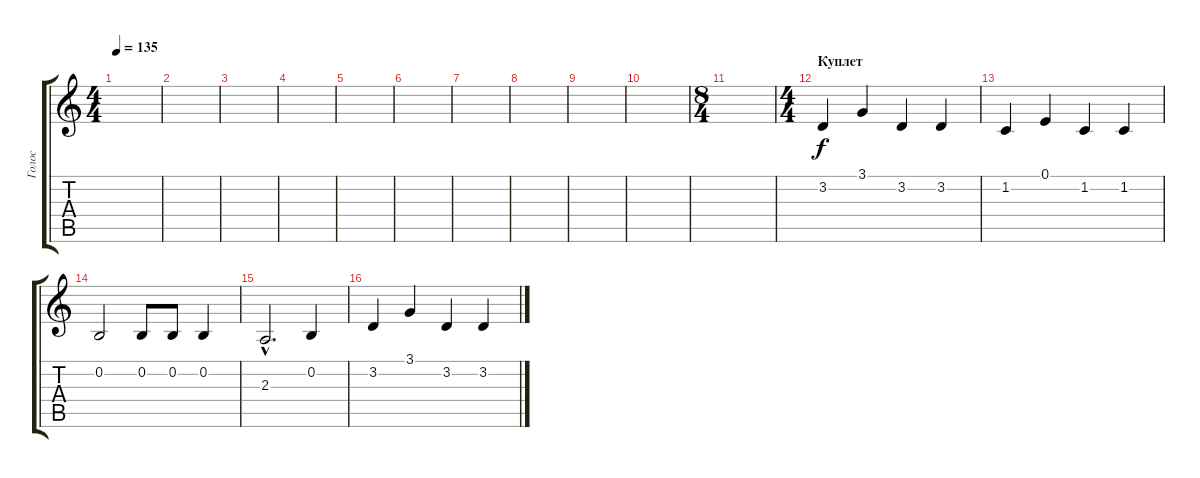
\track ("Голос" "Голос") {instrument choiraahs}
\staff {score tabs}
\tuning (E4 B3 G3 D3 A2 E2) {hide}
\ts (4 4)
\tempo 135
\clef g2
\ks c
|
|
|
|
|
|
|
|
|
|
\ts (8 4)
|
\ts (4 4)
\section ("" "Куплет")
3.2.4 3.1.4 3.2.4 3.2.4 |
1.2.4 0.1.4 1.2.4 1.2.4 |
0.2.2 0.2.8 0.2.8 0.2.4 |
2.3{hac}.2{d} 0.2.4 |
3.2.4 3.1.4 3.2.4 3.2.4
